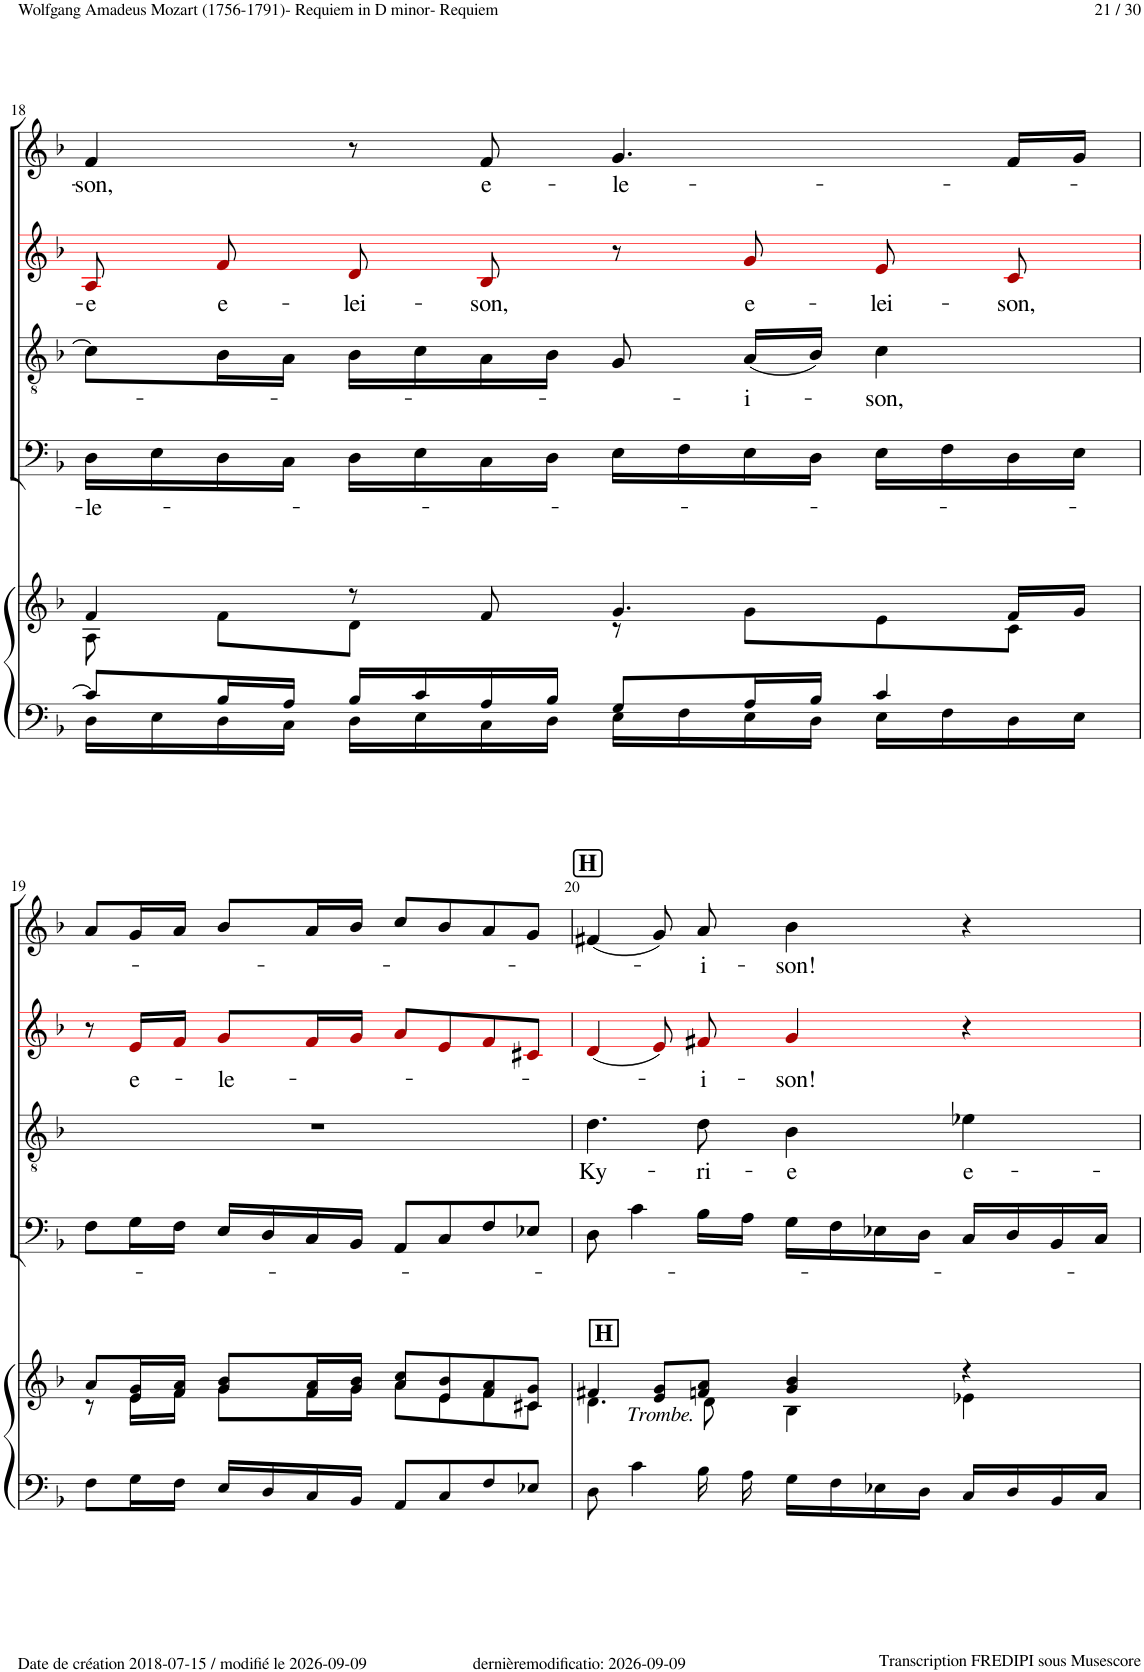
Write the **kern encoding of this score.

**kern	**kern	**kern	**text	**kern	**text	**kern	**text	**kern	**text
*part5	*part5	*part4	*part4	*part3	*part3	*part2	*part2	*part1	*part1
*staff6	*staff5	*staff4	*staff4	*staff3	*staff3	*staff2	*staff2	*staff1	*staff1
*I"Piano	*	*I"Basso Chorus	*	*I"Tenor Chorus	*	*I"Alto Chorus	*	*I"Soprano Chorus	*
*I'Pno	*	*I'Ch	*	*I'Ch	*	*	*	*I'Ch	*
!!LO:PB:g=z
*clefF4	*clefG2	*clefF4	*	*clefGv2	*	*clefG2	*	*clefG2	*
*	*	*	*	*	*	*ITrd1c2	*	*	*
*k[b-]	*k[b-]	*k[b-]	*	*k[b-]	*	*k[b-]	*	*k[b-]	*
*M4/4	*M4/4	*M4/4	*	*M4/4	*	*M4/4	*	*M4/4	*
*met(c)	*met(c)	*met(c)	*	*met(c)	*	*met(c)	*	*met(c)	*
=18	=18	=18	=18	=18	=18	=18	=18	=18	=18
*^	*^	*	*	*	*	*	*	*	*
!	!	!	!	!	!LO:LY:b	!	!	!	!LO:LY:b	!	!LO:LY:b
8c/L]	16D\LL	4f/	8A\	16D!\LL	-le-	8c!\L]	.	8A!i/	-e	4f!/	-son,
.	16E\	.	.	16E!\	.	.	.	.	.	.	.
!	!	!	!	!	!	!	!	!	!LO:LY:b	!	!
16B-/L	16D\	.	8f\L	16D!\	.	16B-!\L	.	8f!i/	e-	.	.
16A/JJ	16C\JJ	.	.	16C!\JJ	.	16A!\JJ	.	.	.	.	.
!	!	!	!	!	!	!	!	!	!LO:LY:b	!	!
16B-/LL	16D\LL	8r	8d\J	16D!\LL	.	16B-!\LL	.	8d!i/	-lei-	8r	.
16c/	16E\	.	.	16E!\	.	16c!\	.	.	.	.	.
!	!	!	!	!	!	!	!	!	!LO:LY:b	!	!LO:LY:b
16A/	16C\	8f/	8ryy	16C!\	.	16A!\	.	8B-!i/	-son,	8f!/	e-
16B-/JJ	16D\JJ	.	.	16D!\JJ	.	16B-!\JJ	.	.	.	.	.
!	!	!	!	!	!	!	!	!	!	!	!LO:LY:b
8G/L	16E\LL	4.g/	8r	16E!\LL	.	8G!/	.	8r	.	4.g!/	-le-
.	16F\	.	.	16F!\	.	.	.	.	.	.	.
!	!	!	!	!	!	!	!LO:LY:b	!	!LO:LY:b	!	!
16A/L	16E\	.	8g\L	16E!\	.	(16A!/LL	-i-	8g!i/	e-	.	.
16B-/JJ	16D\JJ	.	.	16D!\JJ	.	16B-!/JJ)	.	.	.	.	.
!	!	!	!	!	!	!	!LO:LY:b	!	!LO:LY:b	!	!
4c/	16E\LL	.	8e\	16E!\LL	.	4c!\	-son,	8e!i/	-lei-	.	.
.	16F\	.	.	16F!\	.	.	.	.	.	.	.
!	!	!	!	!	!	!	!	!	!LO:LY:b	!	!
.	16D\	16f/LL	8c\J	16D!\	.	.	.	8c!i/	-son,	16f!/LL	.
.	16E\JJ	16g/JJ	.	16E!\JJ	.	.	.	.	.	16g!/JJ	.
*v	*v	*	*	*	*	*	*	*	*	*	*
!!LO:LB:g=z
=19	=19	=19	=19	=19	=19	=19	=19	=19	=19	=19
8F\L	8a/L	8r	8F!\L	.	1r	.	8r	.	8a!/L	.
!	!	!	!	!	!	!	!	!LO:LY:b	!	!
16G\L	16e/ 16g/L	16e\LL	16G!\L	.	.	.	16e!i/LL	e-	16g!/L	.
16F\JJ	16f/ 16a/JJ	16f\JJ	16F!\JJ	.	.	.	16f!i/JJ	.	16a!/JJ	.
!	!	!	!	!	!	!	!	!LO:LY:b	!	!
16E/LL	8g/ 8b-/L	8g\L	16E!/LL	.	.	.	8g!i/L	-le-	8b-!/L	.
16D/	.	.	16D!/	.	.	.	.	.	.	.
16C/	16f/ 16a/L	16f\L	16C!/	.	.	.	16f!i/L	.	16a!/L	.
16BB-/JJ	16g/ 16b-/JJ	16g\JJ	16BB-!/JJ	.	.	.	16g!i/JJ	.	16b-!/JJ	.
8AA/L	8a/ 8cc/L	8a\L	8AA!/L	.	.	.	8a!i/L	.	8cc!/L	.
8C/	8e/ 8b-/	8e\	8C!/	.	.	.	8e!i/	.	8b-!/	.
8F/	8f/ 8a/	8f\	8F!/	.	.	.	8f!i/	.	8a!/	.
8E-X/J	8c#X/ 8g/J	8c#\J	8E-X!/J	.	.	.	8c#X!i/J	.	8g!/J	.
=20	=20	=20	=20	=20	=20	=20	=20	=20	=20	=20
!	!LO:TX:a:B:t=H	!	!	!	!	!	!	!	!	!
!	!LO:TX:b:i:t=Trombe.	!	!	!	!	!	!	!	!	!
!	!	!	!	!	!	!LO:LY:b	!	!	!	!
8D\	4f#X/	4.d\	8D!\	.	4.d!\	Ky-	(4d!i/	.	(4f#X!/	.
4c\	.	.	4c!\	.	.	.	.	.	.	.
.	8e/ 8g/L	.	.	.	.	.	8e!i/)	.	8g!/)	.
!	!	!	!	!	!	!LO:LY:b	!	!LO:LY:b	!	!LO:LY:b
16B-\	8fn/ 8a/J	8d\	16B-!\LL	.	8d!\	-ri-	8f#X!i/	-i-	8a!/	-i-
16A\	.	.	16A!\JJ	.	.	.	.	.	.	.
!	!	!	!	!	!	!LO:LY:b	!	!LO:LY:b	!	!LO:LY:b
16G\LL	4g/ 4b-/	4B-\	16G!\LL	.	4B-!\	-e	4g!i/	-son!	4b-!\	-son!
16F\	.	.	16F!\	.	.	.	.	.	.	.
16E-X\	.	.	16E-X!\	.	.	.	.	.	.	.
16D\JJ	.	.	16D!\JJ	.	.	.	.	.	.	.
!	!	!	!	!	!	!LO:LY:b	!	!	!	!
16C/LL	4r	4e-X\	16C!/LL	.	4e-X!\	e-	4r	.	4r	.
16D/	.	.	16D!/	.	.	.	.	.	.	.
16BB-/	.	.	16BB-!/	.	.	.	.	.	.	.
16C/JJ	.	.	16C!/JJ	.	.	.	.	.	.	.
*	*v	*v	*	*	*	*	*	*	*	*
=	=	=	=	=	=	=	=	=	=
*-	*-	*-	*-	*-	*-	*-	*-	*-	*-
